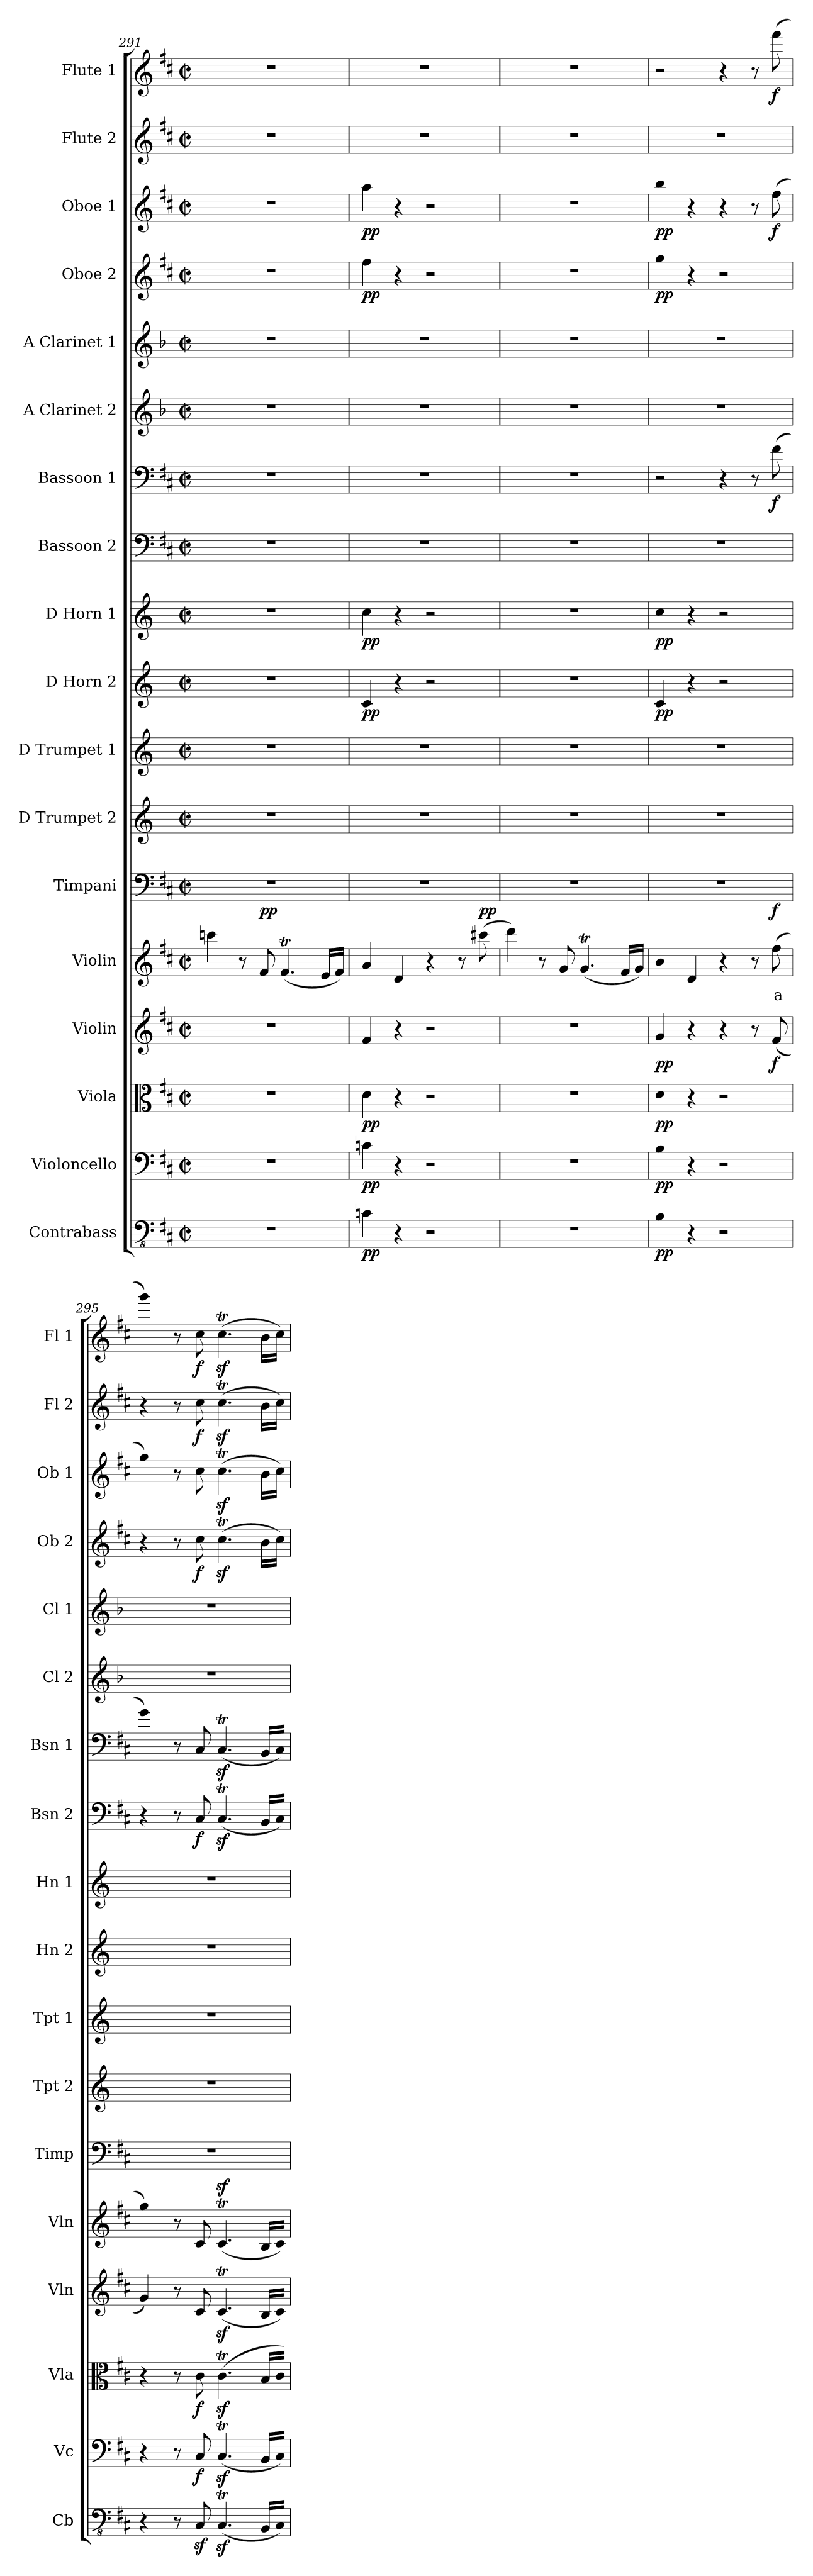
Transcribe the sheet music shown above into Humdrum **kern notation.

**kern	**dynam	**kern	**dynam	**kern	**dynam	**kern	**dynam	**kern	**text	**dynam	**kern	**kern	**kern	**kern	**dynam	**kern	**dynam	**kern	**dynam	**kern	**dynam	**kern	**kern	**kern	**dynam	**kern	**dynam	**kern	**dynam	**kern	**dynam
*part18	*part18	*part17	*part17	*part16	*part16	*part15	*part15	*part14	*part14	*part14	*part13	*part12	*part11	*part10	*part10	*part9	*part9	*part8	*part8	*part7	*part7	*part6	*part5	*part4	*part4	*part3	*part3	*part2	*part2	*part1	*part1
*staff18	*staff18	*staff17	*staff17	*staff16	*staff16	*staff15	*staff15	*staff14	*staff14	*staff14	*staff13	*staff12	*staff11	*staff10	*staff10	*staff9	*staff9	*staff8	*staff8	*staff7	*staff7	*staff6	*staff5	*staff4	*staff4	*staff3	*staff3	*staff2	*staff2	*staff1	*staff1
*I"Contrabass	*	*I"Violoncello	*	*I"Viola	*	*I"Violin	*	*I"Violin	*	*	*I"Timpani	*I"D Trumpet 2	*I"D Trumpet 1	*I"D Horn 2	*	*I"D Horn 1	*	*I"Bassoon 2	*	*I"Bassoon 1	*	*I"A Clarinet 2	*I"A Clarinet 1	*I"Oboe 2	*	*I"Oboe 1	*	*I"Flute 2	*	*I"Flute 1	*
*I'Cb	*	*I'Vc	*	*I'Vla	*	*I'Vln	*	*I'Vln	*	*	*I'Timp	*I'Tpt 2	*I'Tpt 1	*I'Hn 2	*	*I'Hn 1	*	*I'Bsn 2	*	*I'Bsn 1	*	*I'Cl 2	*I'Cl 1	*I'Ob 2	*	*I'Ob 1	*	*I'Fl 2	*	*I'Fl 1	*
!!LO:PB:g=z
*clefFv4	*	*clefF4	*	*clefC3	*	*clefG2	*	*clefG2	*	*	*clefF4	*clefG2	*clefG2	*clefG2	*	*clefG2	*	*clefF4	*	*clefF4	*	*clefG2	*clefG2	*clefG2	*	*clefG2	*	*clefG2	*	*clefG2	*
*	*	*	*	*	*	*	*	*	*	*	*	*ITrd-1c-2	*ITrd-1c-2	*ITrd6c10	*	*ITrd6c10	*	*	*	*	*	*ITrd2c3	*ITrd2c3	*	*	*	*	*	*	*	*
*k[f#c#]	*	*k[f#c#]	*	*k[f#c#]	*	*k[f#c#]	*	*k[f#c#]	*	*	*k[f#c#]	*k[f#c#]	*k[f#c#]	*k[f#c#]	*	*k[f#c#]	*	*k[f#c#]	*	*k[f#c#]	*	*k[f#c#]	*k[f#c#]	*k[f#c#]	*	*k[f#c#]	*	*k[f#c#]	*	*k[f#c#]	*
*M2/2	*	*M2/2	*	*M2/2	*	*M2/2	*	*M2/2	*	*	*M2/2	*M2/2	*M2/2	*M2/2	*	*M2/2	*	*M2/2	*	*M2/2	*	*M2/2	*M2/2	*M2/2	*	*M2/2	*	*M2/2	*	*M2/2	*
*met(c|)	*	*met(c|)	*	*met(c|)	*	*met(c|)	*	*met(c|)	*	*	*met(c|)	*met(c|)	*met(c|)	*met(c|)	*	*met(c|)	*	*met(c|)	*	*met(c|)	*	*met(c|)	*met(c|)	*met(c|)	*	*met(c|)	*	*met(c|)	*	*met(c|)	*
=291	=291	=291	=291	=291	=291	=291	=291	=291	=291	=291	=291	=291	=291	=291	=291	=291	=291	=291	=291	=291	=291	=291	=291	=291	=291	=291	=291	=291	=291	=291	=291
1r	.	1r	.	1r	.	1r	.	4cccn\	.	.	1r	1r	1r	1r	.	1r	.	1r	.	1r	.	1r	1r	1r	.	1r	.	1r	.	1r	.
.	.	.	.	.	.	.	.	8r	.	.	.	.	.	.	.	.	.	.	.	.	.	.	.	.	.	.	.	.	.	.	.
!	!	!	!	!	!	!	!	!	!	!LO:DY:b	!	!	!	!	!	!	!	!	!	!	!	!	!	!	!	!	!	!	!	!	!
.	.	.	.	.	.	.	.	8f#/	.	pp	.	.	.	.	.	.	.	.	.	.	.	.	.	.	.	.	.	.	.	.	.
.	.	.	.	.	.	.	.	(<4.f#t/	.	.	.	.	.	.	.	.	.	.	.	.	.	.	.	.	.	.	.	.	.	.	.
.	.	.	.	.	.	.	.	16e/LL	.	.	.	.	.	.	.	.	.	.	.	.	.	.	.	.	.	.	.	.	.	.	.
.	.	.	.	.	.	.	.	16f#/JJ)	.	.	.	.	.	.	.	.	.	.	.	.	.	.	.	.	.	.	.	.	.	.	.
=292	=292	=292	=292	=292	=292	=292	=292	=292	=292	=292	=292	=292	=292	=292	=292	=292	=292	=292	=292	=292	=292	=292	=292	=292	=292	=292	=292	=292	=292	=292	=292
!	!LO:DY:b	!	!LO:DY:b	!	!LO:DY:b	!	!	!	!	!	!	!	!	!	!LO:DY:b	!	!LO:DY:b	!	!	!	!	!	!	!	!LO:DY:b	!	!LO:DY:b	!	!	!	!
4Cn\	pp	4cn\	pp	4d\	pp	4f#/	.	4a/	.	.	1r	1r	1r	4D/	pp	4d\	pp	1r	.	1r	.	1r	1r	4ff#\	pp	4aa\	pp	1r	.	1r	.
4r	.	4r	.	4r	.	4r	.	4d/	.	.	.	.	.	4r	.	4r	.	.	.	.	.	.	.	4r	.	4r	.	.	.	.	.
2r	.	2r	.	2r	.	2r	.	4r	.	.	.	.	.	2r	.	2r	.	.	.	.	.	.	.	2r	.	2r	.	.	.	.	.
.	.	.	.	.	.	.	.	8r	.	.	.	.	.	.	.	.	.	.	.	.	.	.	.	.	.	.	.	.	.	.	.
!	!	!	!	!	!	!	!	!	!	!LO:DY:b	!	!	!	!	!	!	!	!	!	!	!	!	!	!	!	!	!	!	!	!	!
.	.	.	.	.	.	.	.	(>8ccc#X\	.	pp	.	.	.	.	.	.	.	.	.	.	.	.	.	.	.	.	.	.	.	.	.
=293	=293	=293	=293	=293	=293	=293	=293	=293	=293	=293	=293	=293	=293	=293	=293	=293	=293	=293	=293	=293	=293	=293	=293	=293	=293	=293	=293	=293	=293	=293	=293
1r	.	1r	.	1r	.	1r	.	4ddd\)	.	.	1r	1r	1r	1r	.	1r	.	1r	.	1r	.	1r	1r	1r	.	1r	.	1r	.	1r	.
.	.	.	.	.	.	.	.	8r	.	.	.	.	.	.	.	.	.	.	.	.	.	.	.	.	.	.	.	.	.	.	.
.	.	.	.	.	.	.	.	8g/	.	.	.	.	.	.	.	.	.	.	.	.	.	.	.	.	.	.	.	.	.	.	.
.	.	.	.	.	.	.	.	(<4.gT/	.	.	.	.	.	.	.	.	.	.	.	.	.	.	.	.	.	.	.	.	.	.	.
.	.	.	.	.	.	.	.	16f#/LL	.	.	.	.	.	.	.	.	.	.	.	.	.	.	.	.	.	.	.	.	.	.	.
.	.	.	.	.	.	.	.	16g/JJ)	.	.	.	.	.	.	.	.	.	.	.	.	.	.	.	.	.	.	.	.	.	.	.
=294	=294	=294	=294	=294	=294	=294	=294	=294	=294	=294	=294	=294	=294	=294	=294	=294	=294	=294	=294	=294	=294	=294	=294	=294	=294	=294	=294	=294	=294	=294	=294
!	!LO:DY:b	!	!LO:DY:b	!	!LO:DY:b	!	!LO:DY:b	!	!	!	!	!	!	!	!LO:DY:b	!	!LO:DY:b	!	!	!	!	!	!	!	!LO:DY:b	!	!LO:DY:b	!	!	!	!
4BB\	pp	4B\	pp	4d\	pp	4g/	pp	4b\	.	.	1r	1r	1r	4D/	pp	4d\	pp	1r	.	2r	.	1r	1r	4gg\	pp	4bb\	pp	1r	.	2r	.
4r	.	4r	.	4r	.	4r	.	4d/	.	.	.	.	.	4r	.	4r	.	.	.	.	.	.	.	4r	.	4r	.	.	.	.	.
2r	.	2r	.	2r	.	4r	.	4r	.	.	.	.	.	2r	.	2r	.	.	.	4r	.	.	.	2r	.	4r	.	.	.	4r	.
.	.	.	.	.	.	8r	.	8r	.	.	.	.	.	.	.	.	.	.	.	8r	.	.	.	.	.	8r	.	.	.	8r	.
!	!	!	!	!	!	!	!LO:DY:b	!	!LO:LY:b:color=#FF0000	!LO:DY:b	!	!	!	!	!	!	!	!	!	!	!LO:DY:b	!	!	!	!	!	!LO:DY:b	!	!	!	!LO:DY:b
.	.	.	.	.	.	(<8f#/	f	(>8ff#\	a	f	.	.	.	.	.	.	.	.	.	(>8f#\	f	.	.	.	.	(>8ff#\	f	.	.	(>8fff#\	f
=295	=295	=295	=295	=295	=295	=295	=295	=295	=295	=295	=295	=295	=295	=295	=295	=295	=295	=295	=295	=295	=295	=295	=295	=295	=295	=295	=295	=295	=295	=295	=295
4r	.	4r	.	4r	.	4g/)	.	4gg\)	.	.	1r	1r	1r	1r	.	1r	.	4r	.	4g\)	.	1r	1r	4r	.	4gg\)	.	4r	.	4ggg\)	.
8r	.	8r	.	8r	.	8r	.	8r	.	.	.	.	.	.	.	.	.	8r	.	8r	.	.	.	8r	.	8r	.	8r	.	8r	.
!	!	!	!LO:DY:b	!	!LO:DY:b	!	!	!	!	!	!	!	!	!	!	!	!	!	!LO:DY:b	!	!	!	!	!	!LO:DY:b	!	!	!	!LO:DY:b	!	!LO:DY:b
8CC#z</	.	8C#/	f	8c#\	f	8c#/	.	8c#/	.	.	.	.	.	.	.	.	.	8C#/	f	8C#/	.	.	.	8cc#\	f	8cc#\	.	8cc#\	f	8cc#\	f
(<4.CC#z<t/	.	(<4.C#z<t/	.	(>4.c#z<t\	.	(<4.c#z<t/	.	(<4.c#z<t/	.	.	.	.	.	.	.	.	.	(<4.C#z<t/	.	(<4.C#z<t/	.	.	.	(>4.cc#z<t\	.	(>4.cc#z<t\	.	(>4.cc#z<t\	.	(>4.cc#z<t\	.
16BBB/LL	.	16BB/LL	.	16B/LL	.	16B/LL	.	16B/LL	.	.	.	.	.	.	.	.	.	16BB/LL	.	16BB/LL	.	.	.	16b\LL	.	16b\LL	.	16b\LL	.	16b\LL	.
16CC#/JJ)	.	16C#/JJ)	.	16c#/JJ)	.	16c#/JJ)	.	16c#/JJ)	.	.	.	.	.	.	.	.	.	16C#/JJ)	.	16C#/JJ)	.	.	.	16cc#\JJ)	.	16cc#\JJ)	.	16cc#\JJ)	.	16cc#\JJ)	.
=	=	=	=	=	=	=	=	=	=	=	=	=	=	=	=	=	=	=	=	=	=	=	=	=	=	=	=	=	=	=	=
*-	*-	*-	*-	*-	*-	*-	*-	*-	*-	*-	*-	*-	*-	*-	*-	*-	*-	*-	*-	*-	*-	*-	*-	*-	*-	*-	*-	*-	*-	*-	*-
